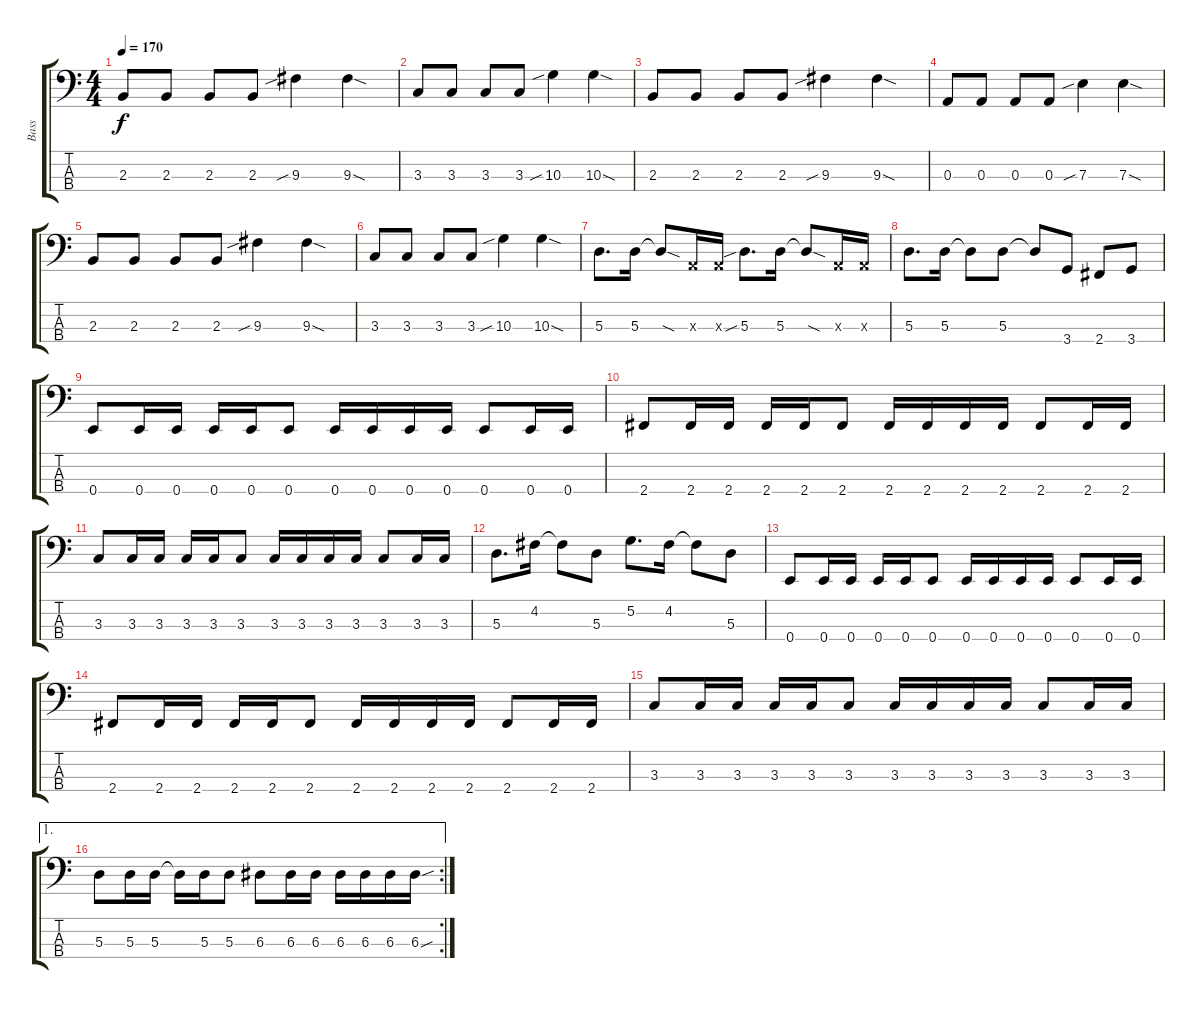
\track ("Bass" "Bass") {instrument electricbasspick}
\staff {score tabs}
\tuning (G2 D2 A1 E1) {hide}
\ts (4 4)
\tempo 170
\clef f4
\ks c
2.3.8{dy f} 2.3.8 2.3.8 2.3.8 9.3{sib}.4 9.3{sod}.4 |
3.3.8 3.3.8 3.3.8 3.3.8 10.3{sib}.4 10.3{sod}.4 |
2.3.8 2.3.8 2.3.8 2.3.8 9.3{sib}.4 9.3{sod}.4 |
0.3.8 0.3.8 0.3.8 0.3.8 7.3{sib}.4 7.3{sod}.4 |
2.3.8 2.3.8 2.3.8 2.3.8 9.3{sib}.4 9.3{sod}.4 |
3.3.8 3.3.8 3.3.8 3.3.8 10.3{sib}.4 10.3{sod}.4 |
5.3.8{d} 5.3.16 5.3{sod t}.8 0.3{x}.16 0.3{x}.16 5.3{sib}.8{d} 5.3.16 5.3{sod t}.8 0.3{x}.16 0.3{x}.16 |
5.3.8{d} 5.3.16 5.3{t}.8 5.3.8 5.3{t}.8 3.4.8 2.4.8 3.4.8 |
0.4.8 0.4.16 0.4.16 0.4.16 0.4.16 0.4.8 0.4.16 0.4.16 0.4.16 0.4.16 0.4.8 0.4.16 0.4.16 |
2.4.8 2.4.16 2.4.16 2.4.16 2.4.16 2.4.8 2.4.16 2.4.16 2.4.16 2.4.16 2.4.8 2.4.16 2.4.16 |
3.3.8 3.3.16 3.3.16 3.3.16 3.3.16 3.3.8 3.3.16 3.3.16 3.3.16 3.3.16 3.3.8 3.3.16 3.3.16 |
5.3.8{d} 4.2.16 4.2{t}.8 5.3.8 5.2.8{d} 4.2.16 4.2{t}.8 5.3.8 |
0.4.8 0.4.16 0.4.16 0.4.16 0.4.16 0.4.8 0.4.16 0.4.16 0.4.16 0.4.16 0.4.8 0.4.16 0.4.16 |
2.4.8 2.4.16 2.4.16 2.4.16 2.4.16 2.4.8 2.4.16 2.4.16 2.4.16 2.4.16 2.4.8 2.4.16 2.4.16 |
3.3.8 3.3.16 3.3.16 3.3.16 3.3.16 3.3.8 3.3.16 3.3.16 3.3.16 3.3.16 3.3.8 3.3.16 3.3.16 |
\ae 1
\rc 2
5.3.8 5.3.16 5.3.16 5.3{t}.16 5.3.16 5.3.8 6.3.8 6.3.16 6.3.16 6.3.16 6.3.16 6.3.16 6.3{sou}.16
